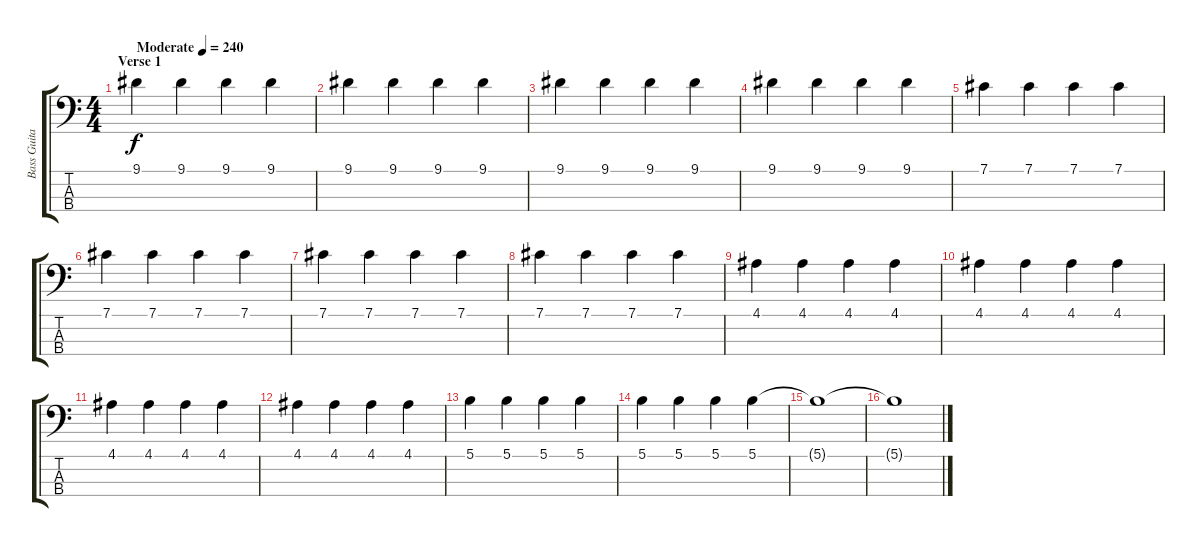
\track ("Bass Guitar" "Bass Guita") {instrument electricbassfinger}
\staff {score tabs}
\tuning (Gb2 Db2 Ab1 Db1) {hide}
\ts (4 4)
\section ("" "Verse 1")
\tempo (240 "Moderate")
\clef f4
\ks c
9.1.4{dy f volume 10 instrument electricbassfinger} 9.1.4 9.1.4 9.1.4 |
9.1.4 9.1.4 9.1.4 9.1.4 |
9.1.4 9.1.4 9.1.4 9.1.4 |
9.1.4 9.1.4 9.1.4 9.1.4 |
7.1.4 7.1.4 7.1.4 7.1.4 |
7.1.4 7.1.4 7.1.4 7.1.4 |
7.1.4 7.1.4 7.1.4 7.1.4 |
7.1.4 7.1.4 7.1.4 7.1.4 |
4.1.4 4.1.4 4.1.4 4.1.4 |
4.1.4 4.1.4 4.1.4 4.1.4 |
4.1.4 4.1.4 4.1.4 4.1.4 |
4.1.4 4.1.4 4.1.4 4.1.4 |
5.1.4 5.1.4 5.1.4 5.1.4 |
5.1.4 5.1.4 5.1.4 5.1.4 |
5.1{t}.1 |
5.1{t}.1
